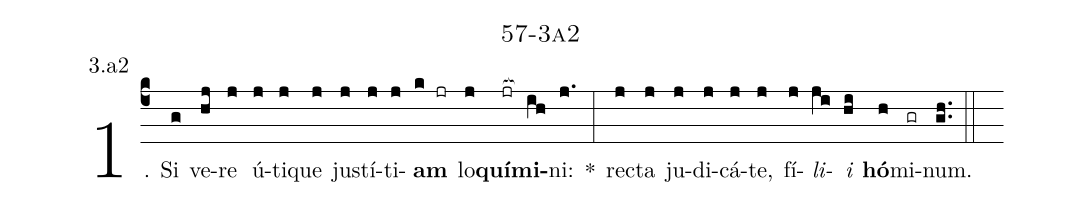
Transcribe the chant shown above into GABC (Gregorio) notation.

name: 57-3a2;
annotation: 3.a2;
%%
(c4)1. Si(g) ve(hj)re(j) ú(j)ti(j)que(j) jus(j)tí(j)ti(j)<b>am</b>(k jr) lo(j)<b>quí</b>(jr[ocb:1{])<b>mi</b>(ih[ocb:0}])ni:(j.) *(:) rec(j)ta(j) ju(j)di(j)cá(j)te,(j) fí(j)<i>li</i>(ji)<i>i</i>(hi) <b>hó</b>(h)mi(gr)num.(gh..) (::)
